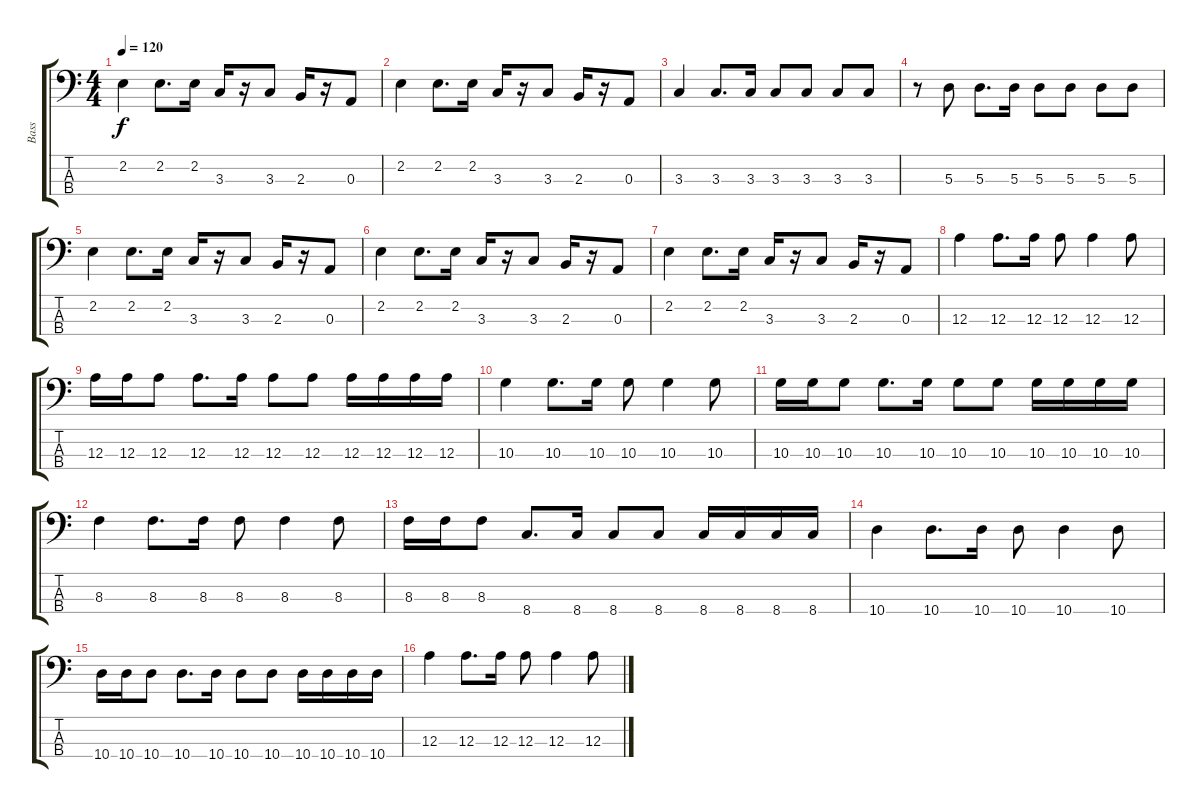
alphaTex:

\track ("Bass" "Bass") {instrument electricbassfinger}
\staff {score tabs}
\tuning (G2 D2 A1 E1) {hide}
\ts (4 4)
\tempo 120
\clef f4
\ks c
2.2.4{dy f} 2.2.8{d} 2.2.16 3.3.16 r.16 3.3.8 2.3.16 r.16 0.3.8 |
2.2.4 2.2.8{d} 2.2.16 3.3.16 r.16 3.3.8 2.3.16 r.16 0.3.8 |
3.3.4 3.3.8{d} 3.3.16 3.3.8 3.3.8 3.3.8 3.3.8 |
r.8 5.3.8 5.3.8{d} 5.3.16 5.3.8 5.3.8 5.3.8 5.3.8 |
2.2.4 2.2.8{d} 2.2.16 3.3.16 r.16 3.3.8 2.3.16 r.16 0.3.8 |
2.2.4 2.2.8{d} 2.2.16 3.3.16 r.16 3.3.8 2.3.16 r.16 0.3.8 |
2.2.4 2.2.8{d} 2.2.16 3.3.16 r.16 3.3.8 2.3.16 r.16 0.3.8 |
12.3.4 12.3.8{d} 12.3.16 12.3.8 12.3.4 12.3.8 |
12.3.16 12.3.16 12.3.8 12.3.8{d} 12.3.16 12.3.8 12.3.8 12.3.16 12.3.16 12.3.16 12.3.16 |
10.3.4 10.3.8{d} 10.3.16 10.3.8 10.3.4 10.3.8 |
10.3.16 10.3.16 10.3.8 10.3.8{d} 10.3.16 10.3.8 10.3.8 10.3.16 10.3.16 10.3.16 10.3.16 |
8.3.4 8.3.8{d} 8.3.16 8.3.8 8.3.4 8.3.8 |
8.3.16 8.3.16 8.3.8 8.4.8{d} 8.4.16 8.4.8 8.4.8 8.4.16 8.4.16 8.4.16 8.4.16 |
10.4.4 10.4.8{d} 10.4.16 10.4.8 10.4.4 10.4.8 |
10.4.16 10.4.16 10.4.8 10.4.8{d} 10.4.16 10.4.8 10.4.8 10.4.16 10.4.16 10.4.16 10.4.16 |
12.3.4 12.3.8{d} 12.3.16 12.3.8 12.3.4 12.3.8
